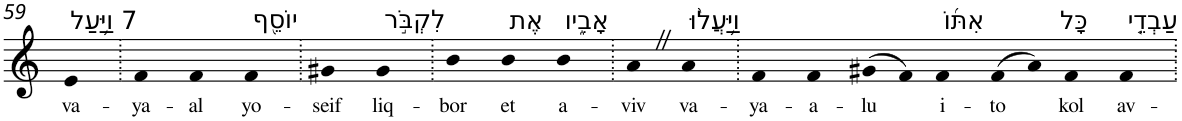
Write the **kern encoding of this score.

**kern	**text
*part1	*part1
*staff1	*staff1
*I"Piano	*
*I'Pno	*
!!LO:PB:g=z
*clefG2	*
*k[]	*
=59	=59
!LO:TX:a:t=7 וַיַּ֥עַל	!
!	!LO:LY:b
4e	va-
=60.	=60.
!	!LO:LY:b
4f	-ya-
!	!LO:LY:b
4f	-al
!LO:TX:a:t=יוֹסֵ֖ף	!
!	!LO:LY:b
4f	yo-
=61.	=61.
!	!LO:LY:b
4g#X	-seif
!LO:TX:a:t=לִקְבֹּ֣ר	!
!	!LO:LY:b
4g#	liq-
=62.	=62.
!	!LO:LY:b
4b	-bor
!LO:TX:a:t=אֶת	!
!	!LO:LY:b
4b	et
!LO:TX:a:t=אָבִ֑יו	!
!	!LO:LY:b
4b	a-
=63.	=63.
!	!LO:LY:b
4aZ	-viv
!LO:TX:a:t=וַיַּ֥עֲל֨וּ	!
!	!LO:LY:b
4a	va-
=64.	=64.
!	!LO:LY:b
4f	-ya-
!	!LO:LY:b
4f	-a-
!	!LO:LY:b
(>8g#X	-lu
8f)	.
!LO:TX:a:t=אִתּ֜וֹ	!
!	!LO:LY:b
4f	i-
!	!LO:LY:b
(>8f	-to
8a)	.
!LO:TX:a:t=כָּל	!
!	!LO:LY:b
4f	kol
!LO:TX:a:t=עַבְדֵ֤י	!
!	!LO:LY:b
4f	av-
=.	=.
*-	*-
